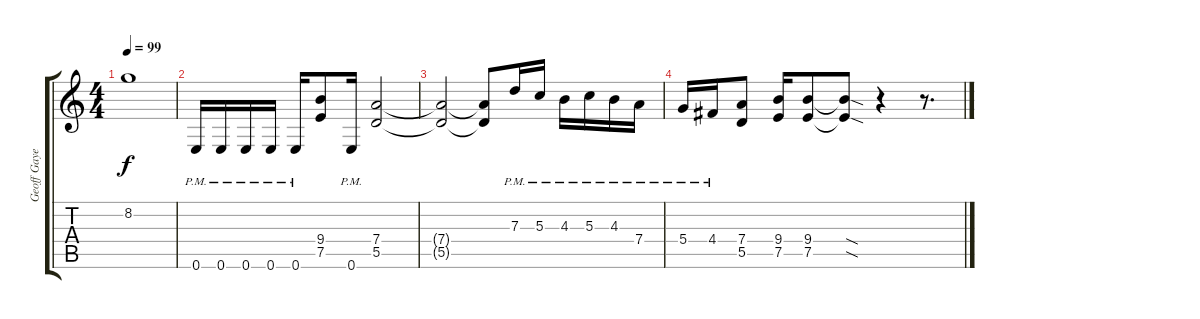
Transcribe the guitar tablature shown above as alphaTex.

\track ("Geoff Gayer" "Geoff Gaye") {instrument overdrivenguitar}
\staff {score tabs}
\tuning (E4 B3 G3 D3 A2 E2) {hide}
\ts (4 4)
\tempo 99
\clef g2
\ks c
8.2.1{dy f} |
0.6{pm}.16 0.6{pm}.16 0.6{pm}.16 0.6{pm}.16 0.6{pm}.16 (9.4 7.5).8 0.6{pm}.16 (7.4 5.5).2 |
(7.4{t} 5.5{t}).2 (7.4{t} 5.5{t}).8 7.3{pm}.16 5.3{pm}.16 4.3{pm}.16 5.3{pm}.16 4.3{pm}.16 7.4{pm}.16 |
5.4{pm}.16 4.4{pm}.16 (7.4 5.5).8 (9.4 7.5).16 (9.4 7.5).8 (9.4{sod t} 7.5{sod t}).8 r.4 r.8{d}
